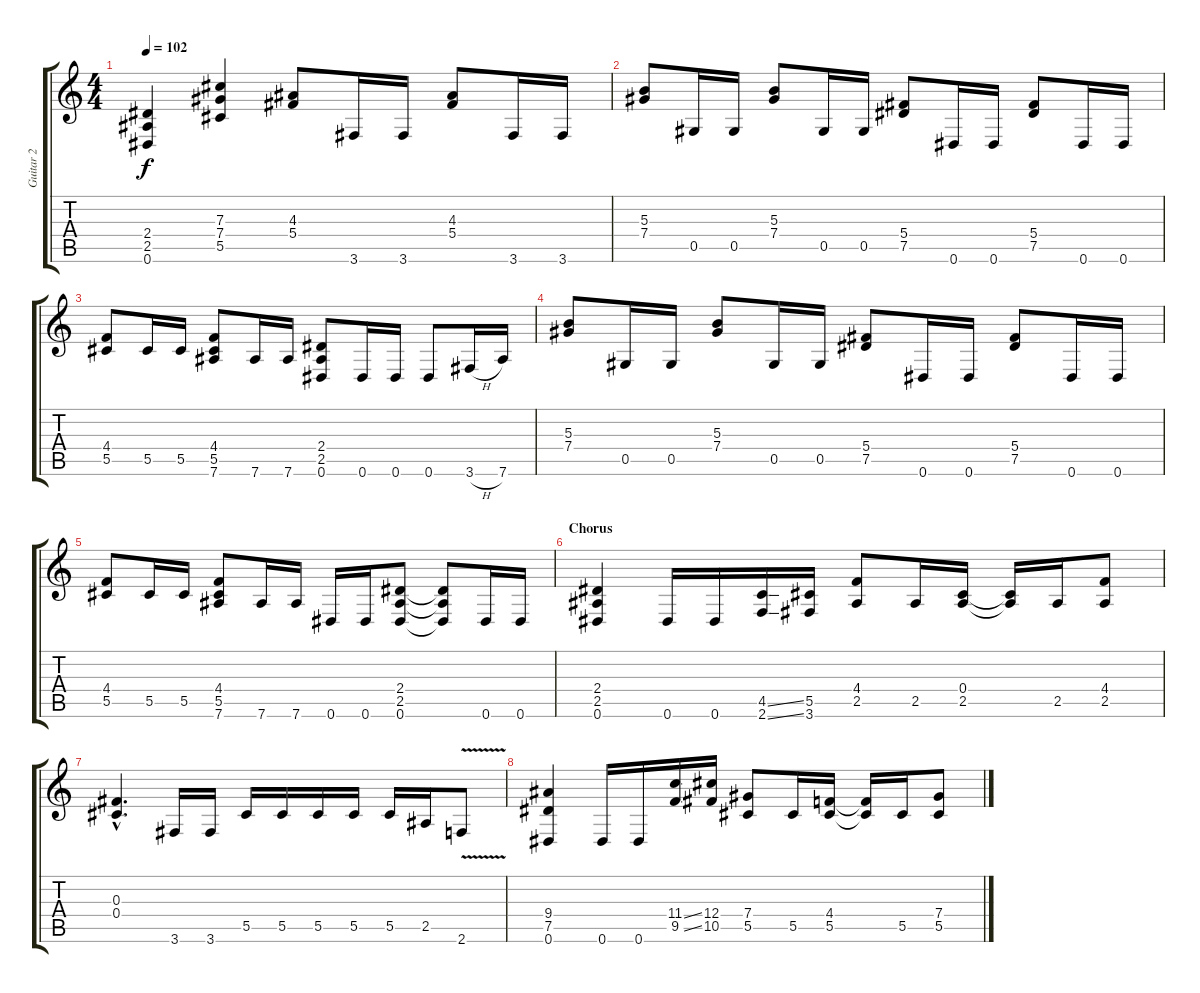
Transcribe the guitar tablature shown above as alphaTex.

\track ("Guitar 2" "Guitar 2") {instrument distortionguitar}
\staff {score tabs}
\tuning (Eb4 Bb3 Gb3 Db3 Ab2 Eb2) {hide}
\ts (4 4)
\tempo 102
\clef g2
\ks c
(2.4 2.5 0.6).4{dy f} (7.3 7.4 5.5).4 (4.3 5.4).8 3.6.16 3.6.16 (4.3 5.4).8 3.6.16 3.6.16 |
(5.3 7.4).8 0.5.16 0.5.16 (5.3 7.4).8 0.5.16 0.5.16 (5.4 7.5).8 0.6.16 0.6.16 (5.4 7.5).8 0.6.16 0.6.16 |
(4.4 5.5).8 5.5.16 5.5.16 (4.4 5.5 7.6).8 7.6.16 7.6.16 (2.4 2.5 0.6).8 0.6.16 0.6.16 0.6.8 3.6{h}.16 7.6.16 |
(5.3 7.4).8 0.5.16 0.5.16 (5.3 7.4).8 0.5.16 0.5.16 (5.4 7.5).8 0.6.16 0.6.16 (5.4 7.5).8 0.6.16 0.6.16 |
(4.4 5.5).8 5.5.16 5.5.16 (4.4 5.5 7.6).8 7.6.16 7.6.16 0.6.16 0.6.16 (2.4 2.5 0.6).8 (2.4{t} 2.5{t} 0.6{t}).8 0.6.16 0.6.16 |
\section ("" "Chorus")
(2.4 2.5 0.6).4 0.6.16 0.6.16 (4.5{ss} 2.6{ss}).16 (5.5 3.6).16 (4.4 2.5).8 2.5.16 (0.4 2.5).16 (0.4{t} 2.5{t}).16 2.5.16 (4.4 2.5).8 |
(0.3{hac} 0.4{hac}).4{d} 3.6.16 3.6.16 5.5.16 5.5.16 5.5.16 5.5.16 5.5.16 2.5.16 2.6{v}.8 |
(9.4 7.5 0.6).4 0.6.16 0.6.16 (11.4{ss} 9.5{ss}).16 (12.4 10.5).16 (7.4 5.5).8 5.5.16 (4.4 5.5).16 (4.4{t} 5.5{t}).16 5.5.16 (7.4 5.5).8
